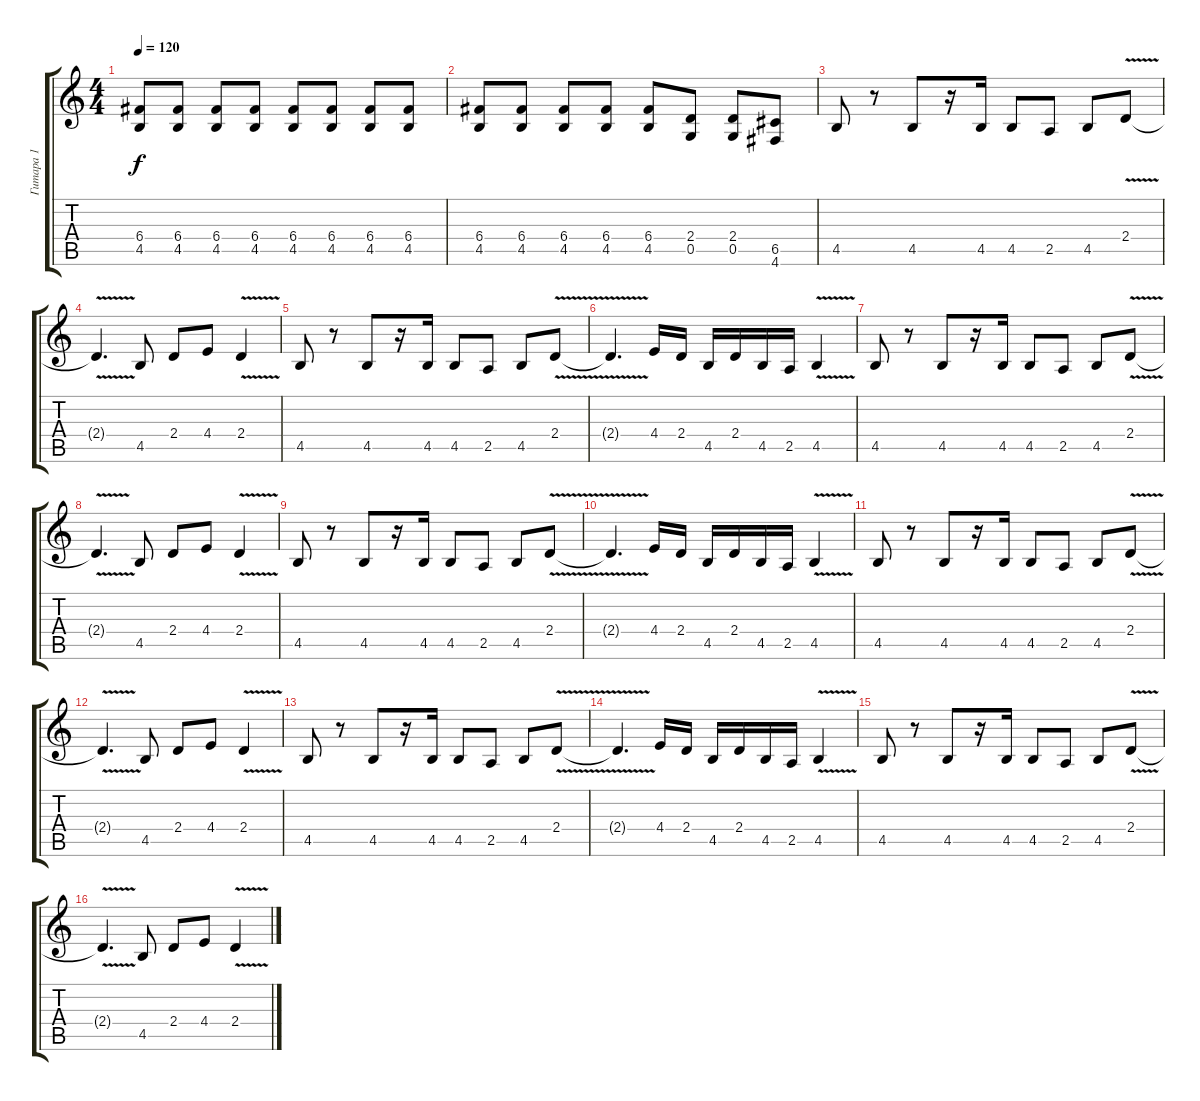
\track ("Гитара 1" "Гитара 1") {instrument overdrivenguitar}
\staff {score tabs}
\tuning (D4 A3 F3 C3 G2 D2) {hide}
\ts (4 4)
\tempo 120
\clef g2
\ks c
(6.4 4.5).8{dy f} (6.4 4.5).8 (6.4 4.5).8 (6.4 4.5).8 (6.4 4.5).8 (6.4 4.5).8 (6.4 4.5).8 (6.4 4.5).8 |
(6.4 4.5).8 (6.4 4.5).8 (6.4 4.5).8 (6.4 4.5).8 (6.4 4.5).8 (2.4 0.5).8 (2.4 0.5).8 (6.5 4.6).8 |
4.5.8 r.8 4.5.8 r.16 4.5.16 4.5.8 2.5.8 4.5.8 2.4{v}.8 |
2.4{t}.4{d} 4.5.8 2.4.8 4.4.8 2.4{v}.4 |
4.5.8 r.8 4.5.8 r.16 4.5.16 4.5.8 2.5.8 4.5.8 2.4{v}.8 |
2.4{t}.4{d} 4.4.16 2.4.16 4.5.16 2.4.16 4.5.16 2.5.16 4.5{v}.4 |
4.5.8 r.8 4.5.8 r.16 4.5.16 4.5.8 2.5.8 4.5.8 2.4{v}.8 |
2.4{t}.4{d} 4.5.8 2.4.8 4.4.8 2.4{v}.4 |
4.5.8 r.8 4.5.8 r.16 4.5.16 4.5.8 2.5.8 4.5.8 2.4{v}.8 |
2.4{t}.4{d} 4.4.16 2.4.16 4.5.16 2.4.16 4.5.16 2.5.16 4.5{v}.4 |
4.5.8 r.8 4.5.8 r.16 4.5.16 4.5.8 2.5.8 4.5.8 2.4{v}.8 |
2.4{t}.4{d} 4.5.8 2.4.8 4.4.8 2.4{v}.4 |
4.5.8 r.8 4.5.8 r.16 4.5.16 4.5.8 2.5.8 4.5.8 2.4{v}.8 |
2.4{t}.4{d} 4.4.16 2.4.16 4.5.16 2.4.16 4.5.16 2.5.16 4.5{v}.4 |
4.5.8 r.8 4.5.8 r.16 4.5.16 4.5.8 2.5.8 4.5.8 2.4{v}.8 |
2.4{t}.4{d} 4.5.8 2.4.8 4.4.8 2.4{v}.4
